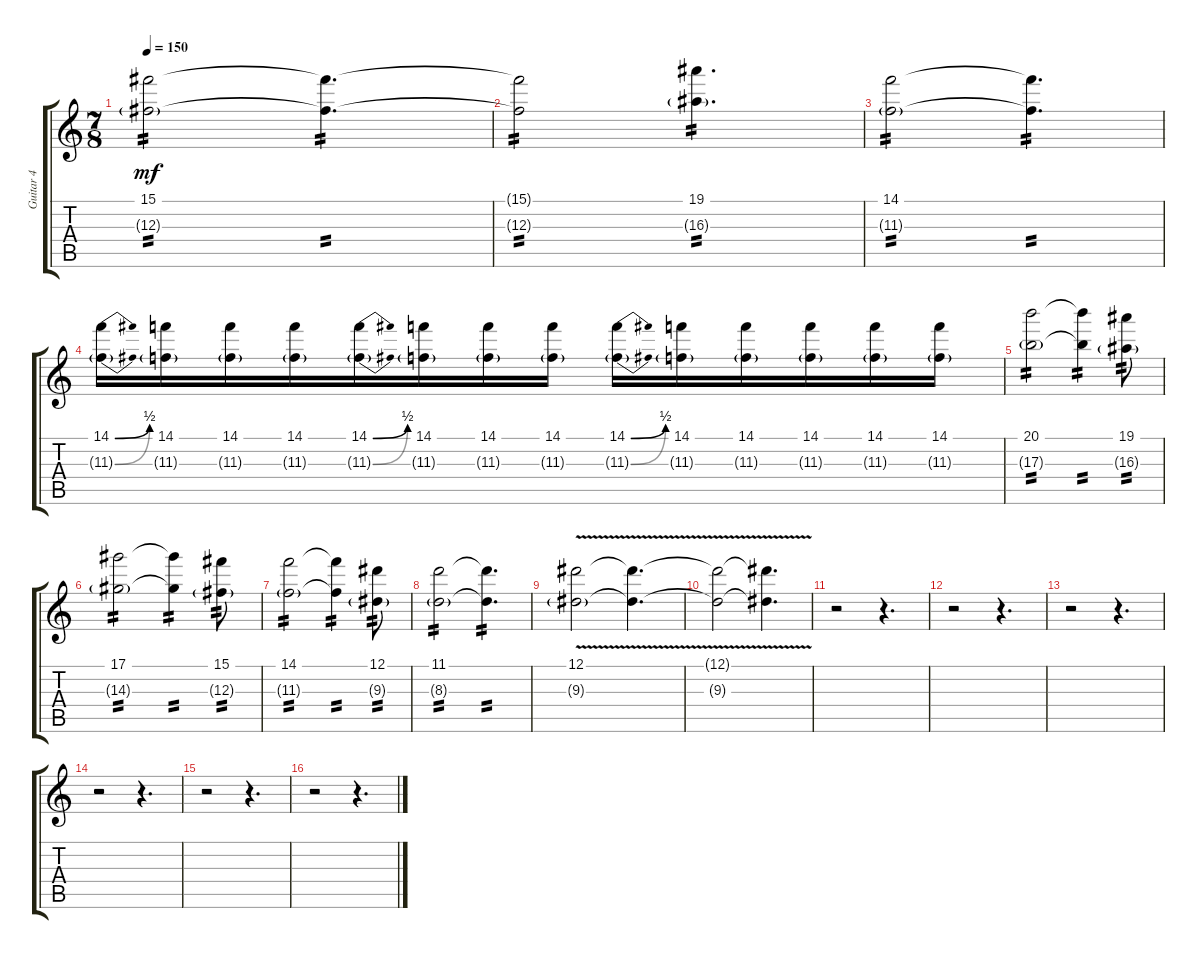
\track ("Guitar 4" "Guitar 4") {instrument overdrivenguitar}
\staff {score tabs}
\tuning (Eb4 Bb3 Gb3 Db3 Ab2 Eb2) {hide}
\ts (7 8)
\tempo 150
\clef g2
\ks c
(15.1 12.3{g}).2{tp 2 dy mf} (15.1{t} 12.3{t}).4{d tp 2} |
(15.1{t} 12.3{t}).2{tp 2} (19.1 16.3{g}).4{d tp 2} |
(14.1 11.3{g}).2{tp 2} (14.1{t} 11.3{t}).4{d tp 2} |
(14.1{be (bend 0 0 60 2)} 11.3{be (bend 0 0 60 2) g}).16 (14.1 11.3{g}).16 (14.1 11.3{g}).16 (14.1 11.3{g}).16 (14.1{be (bend 0 0 60 2)} 11.3{be (bend 0 0 60 2) g}).16 (14.1 11.3{g}).16 (14.1 11.3{g}).16 (14.1 11.3{g}).16 (14.1{be (bend 0 0 60 2)} 11.3{be (bend 0 0 60 2) g}).16 (14.1 11.3{g}).16 (14.1 11.3{g}).16 (14.1 11.3{g}).16 (14.1 11.3{g}).16 (14.1 11.3{g}).16 |
(20.1 17.3{g}).2{tp 2} (20.1{t} 17.3{t}).4{tp 2} (19.1 16.3{g}).8{tp 2} |
(17.1 14.3{g}).2{tp 2} (17.1{t} 14.3{t}).4{tp 2} (15.1 12.3{g}).8{tp 2} |
(14.1 11.3{g}).2{tp 2} (14.1{t} 11.3{t}).4{tp 2} (12.1 9.3{g}).8{tp 2} |
(11.1 8.3{g}).2{tp 2} (11.1{t} 8.3{t}).4{d tp 2} |
(12.1{v} 9.3{v g}).2 (12.1{v t} 9.3{v t}).4{d} |
(12.1{v t} 9.3{v t}).2 (12.1{v t} 9.3{v t}).4{d} |
r.2 r.4{d} |
r.2 r.4{d} |
r.2 r.4{d} |
r.2 r.4{d} |
r.2 r.4{d} |
r.2 r.4{d}
